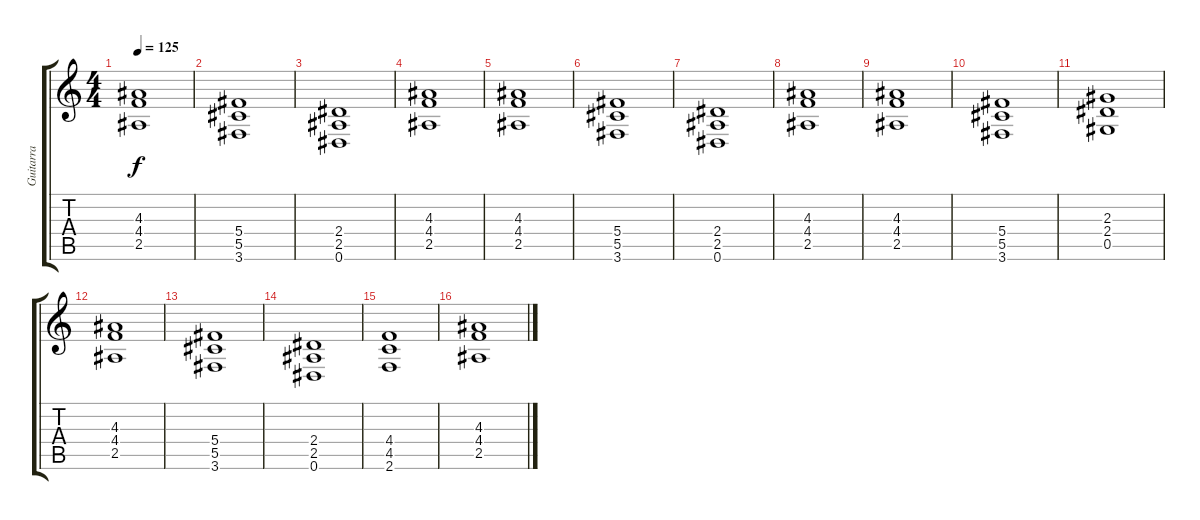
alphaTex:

\track ("Guitarra" "Guitarra") {instrument distortionguitar}
\staff {score tabs}
\tuning (Eb4 Bb3 Gb3 Db3 Ab2 Eb2) {hide}
\ts (4 4)
\tempo 125
\clef g2
\ks c
(4.3 4.4 2.5).1{dy f} |
(5.4 5.5 3.6).1 |
(2.4 2.5 0.6).1 |
(4.3 4.4 2.5).1 |
(4.3 4.4 2.5).1 |
(5.4 5.5 3.6).1 |
(2.4 2.5 0.6).1 |
(4.3 4.4 2.5).1 |
(4.3 4.4 2.5).1 |
(5.4 5.5 3.6).1 |
(2.3 2.4 0.5).1 |
(4.3 4.4 2.5).1 |
(5.4 5.5 3.6).1 |
(2.4 2.5 0.6).1 |
(4.4 4.5 2.6).1 |
(4.3 4.4 2.5).1
